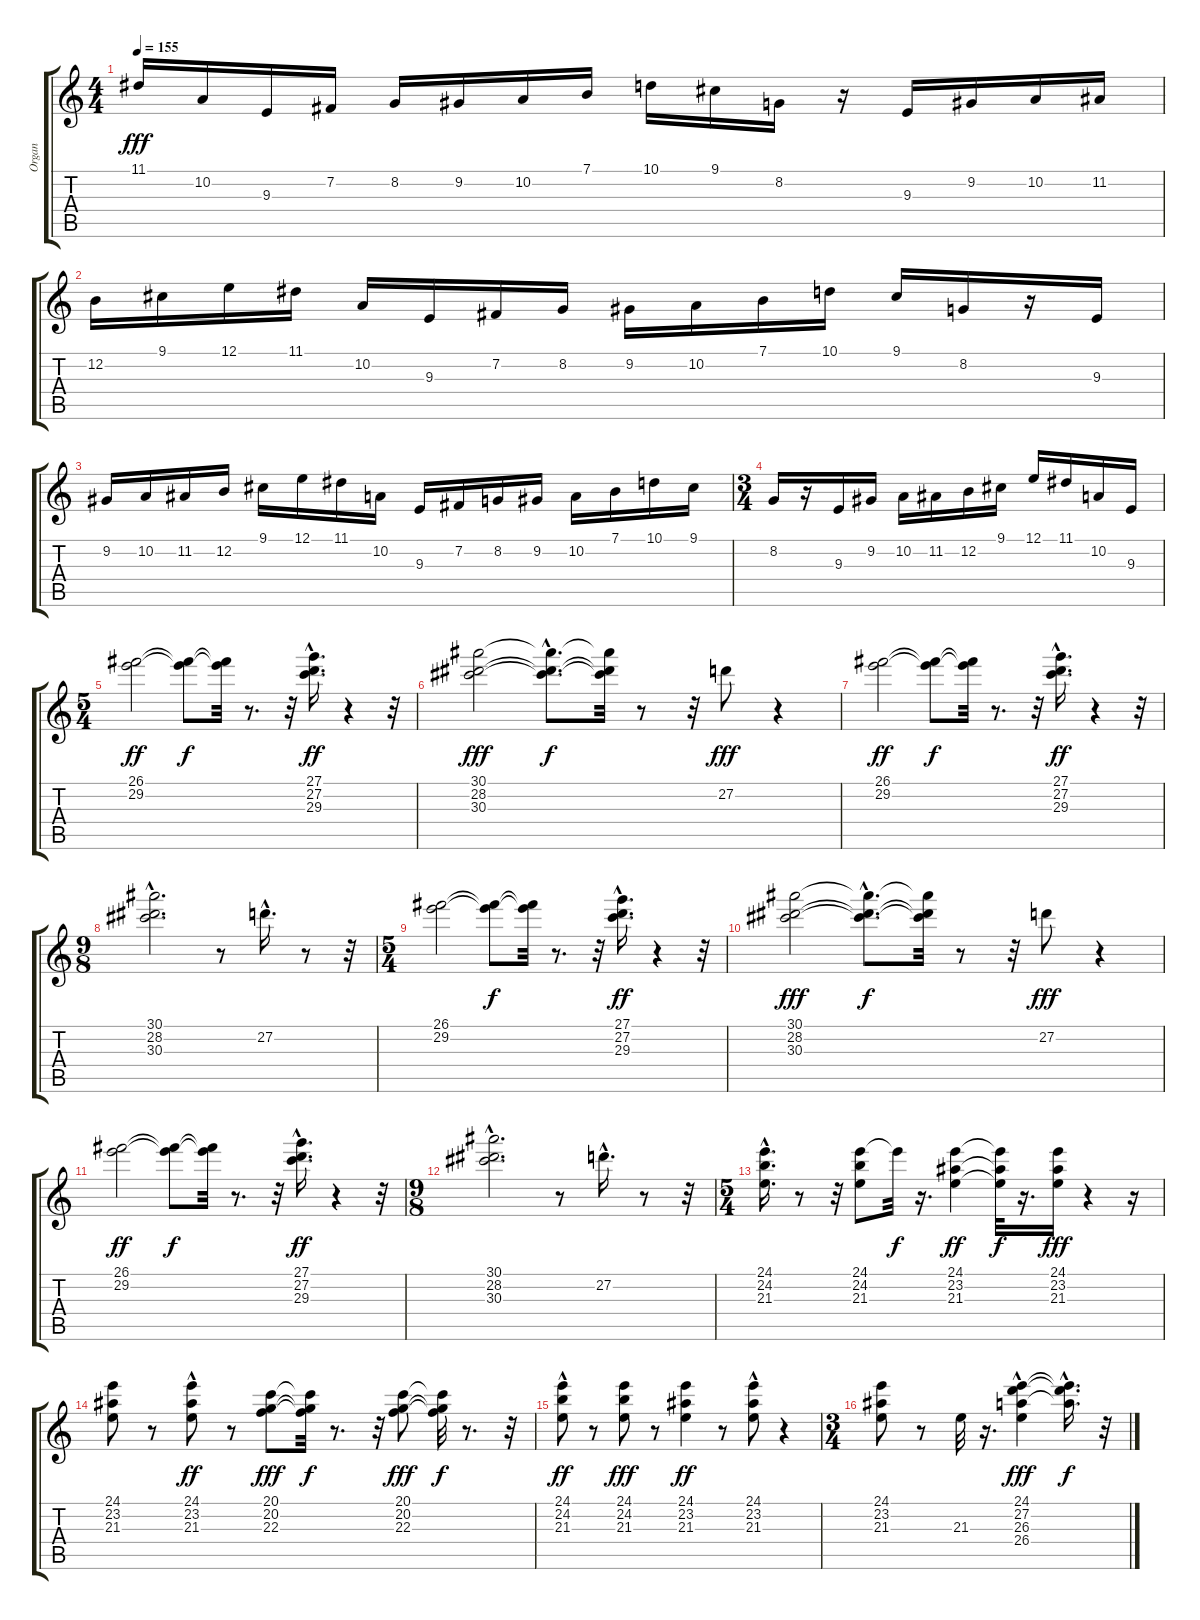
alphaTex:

\track ("Organ               " "Organ     ") {instrument rockorgan}
\staff {score tabs}
\tuning (E4 B3 G3 D3 A2 E2) {hide}
\ts (4 4)
\tempo 155
\clef g2
\ks c
11.1.16{dy fff} 10.2.16 9.3.16 7.2.16 8.2.16 9.2.16 10.2.16 7.1.16 10.1.16 9.1.16 8.2.16 r.16 9.3.16 9.2.16 10.2.16 11.2.16 |
12.2.16 9.1.16 12.1.16 11.1.16 10.2.16 9.3.16 7.2.16 8.2.16 9.2.16 10.2.16 7.1.16 10.1.16 9.1.16 8.2.16 r.16 9.3.16 |
9.2.16 10.2.16 11.2.16 12.2.16 9.1.16 12.1.16 11.1.16 10.2.16 9.3.16 7.2.16 8.2.16 9.2.16 10.2.16 7.1.16 10.1.16 9.1.16 |
\ts (3 4)
8.2.16 r.16 9.3.16 9.2.16 10.2.16 11.2.16 12.2.16 9.1.16 12.1.16 11.1.16 10.2.16 9.3.16 |
\ts (5 4)
(26.1 29.2).2{dy ff} (26.1{t} 29.2{t}).8{dy f} (26.1{t} 29.2{t}).32 r.8{d} r.32 (27.1{hac} 27.2{hac} 29.3{hac}).16{d dy ff} r.4 r.32 |
(30.1 28.2 30.3).2{dy fff} (30.1{hac t} 28.2{hac t} 30.3{hac t}).8{d dy f} (30.1{t} 28.2{t} 30.3{t}).32 r.8 r.32 27.2.8{dy fff} r.4 |
(26.1 29.2).2{dy ff} (26.1{t} 29.2{t}).8{dy f} (26.1{t} 29.2{t}).32 r.8{d} r.32 (27.1{hac} 27.2{hac} 29.3{hac}).16{d dy ff} r.4 r.32 |
\ts (9 8)
(30.1{hac} 28.2{hac} 30.3{hac}).2{d} r.8 27.2{hac}.16{d} r.8 r.32 |
\ts (5 4)
(26.1 29.2).2 (26.1{t} 29.2{t}).8{dy f} (26.1{t} 29.2{t}).32 r.8{d} r.32 (27.1{hac} 27.2{hac} 29.3{hac}).16{d dy ff} r.4 r.32 |
(30.1 28.2 30.3).2{dy fff} (30.1{hac t} 28.2{hac t} 30.3{hac t}).8{d dy f} (30.1{t} 28.2{t} 30.3{t}).32 r.8 r.32 27.2.8{dy fff} r.4 |
(26.1 29.2).2{dy ff} (26.1{t} 29.2{t}).8{dy f} (26.1{t} 29.2{t}).32 r.8{d} r.32 (27.1{hac} 27.2{hac} 29.3{hac}).16{d dy ff} r.4 r.32 |
\ts (9 8)
(30.1{hac} 28.2{hac} 30.3{hac}).2{d} r.8 27.2{hac}.16{d} r.8 r.32 |
\ts (5 4)
(24.1{hac} 24.2{hac} 21.3{hac}).16{d volume 8} r.8 r.32 (24.1 24.2 21.3).8 24.1{t}.32{dy f} r.16{d} (24.1 23.2 21.3).4{dy ff} (24.1{t} 23.2{t} 21.3{t}).32{dy f} r.16{d} (24.1 23.2 21.3).16{dy fff} r.4 r.16 |
(24.1 23.2 21.3).8 r.8 (24.1{hac} 23.2{hac} 21.3).8{dy ff} r.8 (20.1 20.2 22.3).8{dy fff} (20.1{t} 20.2{t} 22.3{t}).32{dy f} r.8{d} r.32 (20.1 20.2 22.3).8{dy fff} (20.1{t} 20.2{t} 22.3{t}).32{dy f} r.8{d} r.32 |
(24.1 24.2{hac} 21.3{hac}).8{dy ff} r.8 (24.1 24.2 21.3).8{dy fff} r.8 (24.1 23.2 21.3).4{dy ff} r.8 (24.1{hac} 23.2 21.3).8 r.4 |
\ts (3 4)
(24.1 23.2 21.3).8 r.8 21.3.32 r.16{d} (24.1 27.2 26.3 26.4{hac}).4{dy fff} (24.1{t} 27.2{t} 26.3{hac t}).16{d dy f} r.32
